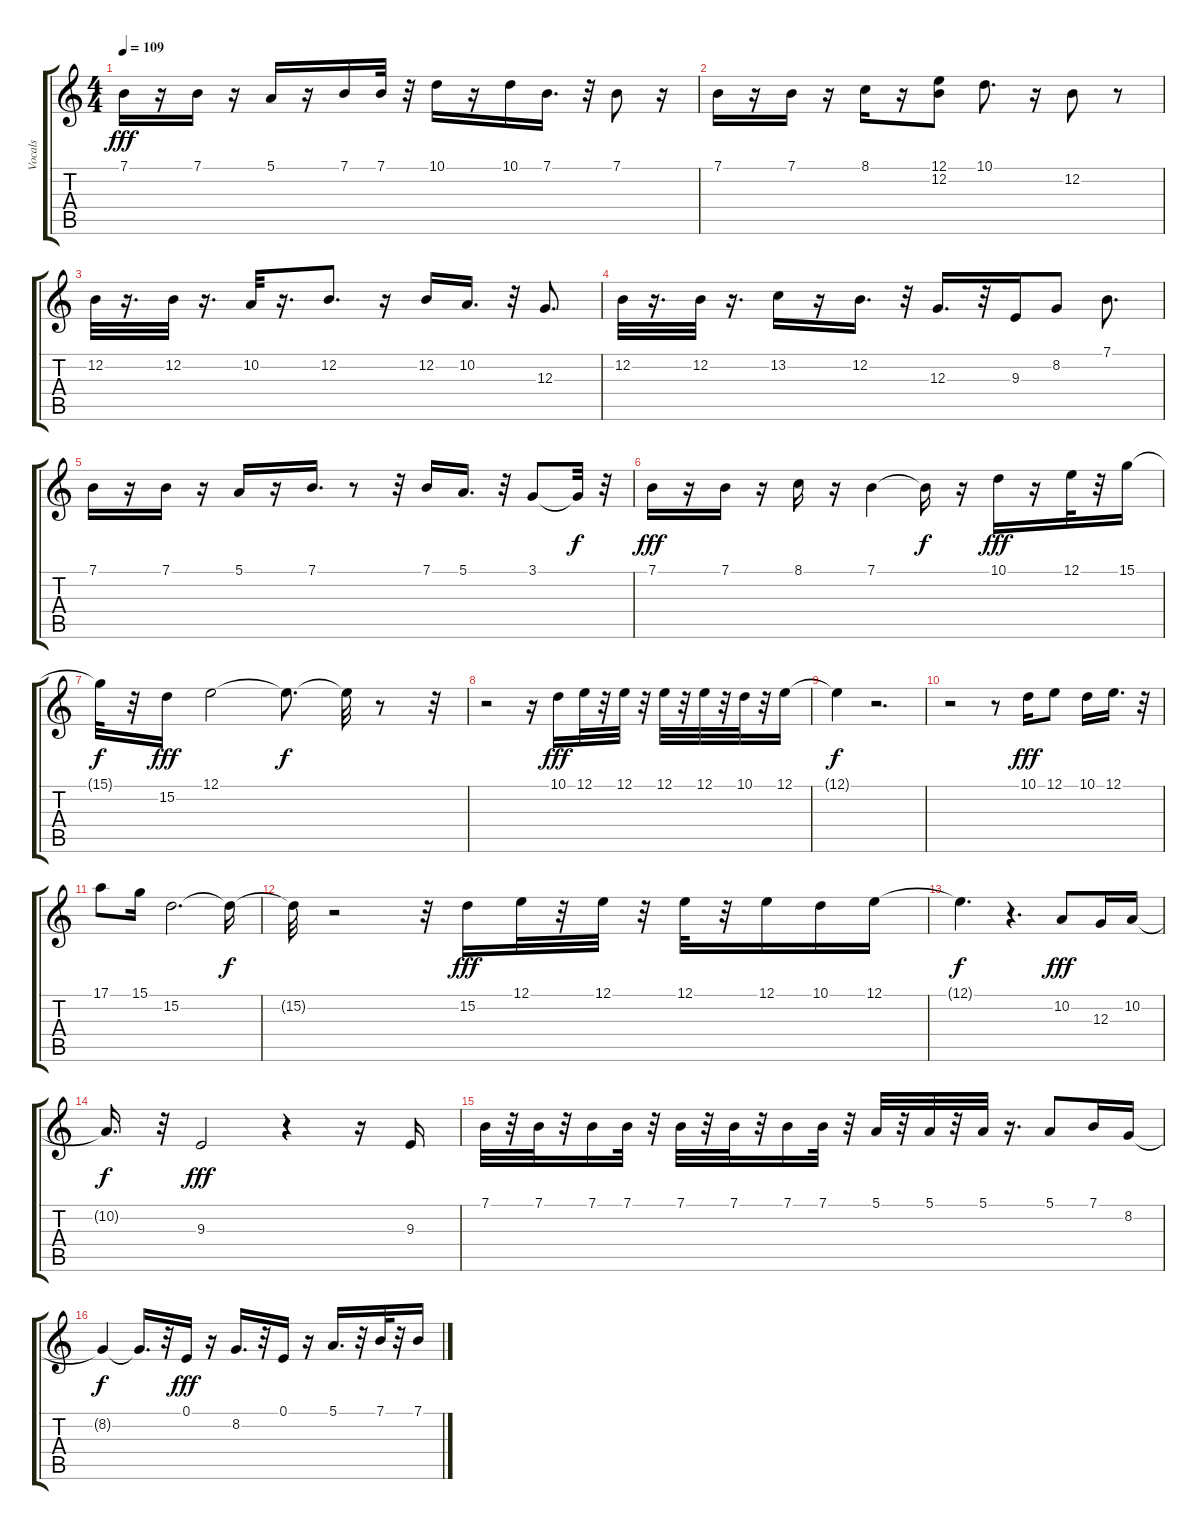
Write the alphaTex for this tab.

\track ("Vocals" "Vocals") {instrument voiceoohs}
\staff {score tabs}
\tuning (E4 B3 G3 D3 A2 E2) {hide}
\ts (4 4)
\tempo 109
\clef g2
\ks c
7.1.16{dy fff} r.16 7.1.16 r.16 5.1.16 r.16 7.1.16 7.1.32 r.32 10.1.16 r.16 10.1.16 7.1.16{d} r.32 7.1.8 r.16 |
7.1.16 r.16 7.1.16 r.16 8.1.16 r.16 (12.1 12.2).8 10.1.8{d} r.16 12.2.8 r.8 |
12.2.32 r.16{d} 12.2.32 r.16{d} 10.2.32 r.16{d} 12.2.8{d} r.16 12.2.16 10.2.16{d} r.32 12.3.8{d} |
12.2.32 r.16{d} 12.2.32 r.16{d} 13.2.16 r.16 12.2.16{d} r.32 12.3.16{d} r.32 9.3.16 8.2.8 7.1.8{d} |
7.1.16 r.16 7.1.16 r.16 5.1.16 r.16 7.1.16{d} r.8 r.32 7.1.16 5.1.16{d} r.32 3.1.8 3.1{t}.32{dy f} r.32 |
7.1.16{dy fff} r.16 7.1.16 r.16 8.1.16 r.16 7.1.4 7.1{t}.16{dy f} r.16 10.1.16{dy fff} r.16 12.1.32 r.32 15.1.16 |
15.1{t}.32{dy f} r.32 15.2.16{dy fff} 12.1.2 12.1{t}.8{d dy f} 12.1{t}.32 r.8 r.32 |
r.2 r.16 10.1.16{dy fff} 12.1.32 r.32 12.1.32 r.32 12.1.32 r.32 12.1.32 r.32 10.1.32 r.32 12.1.16 |
12.1{t}.4{dy f} r.2{d} |
r.2 r.8 10.1.16{dy fff} 12.1.8 10.1.16 12.1.16{d} r.32 |
17.1.8 15.1.16 15.2.2{d} 15.2{t}.16{dy f} |
15.2{t}.32 r.2 r.32 15.2.16{dy fff} 12.1.32 r.32 12.1.32 r.32 12.1.32 r.32 12.1.16 10.1.16 12.1.16 |
12.1{t}.4{d dy f} r.4{d} 10.2.8{dy fff} 12.3.16 10.2.16 |
10.2{t}.16{d dy f} r.32 9.3.2{dy fff} r.4 r.16 9.3.16 |
7.1.32 r.32 7.1.32 r.32 7.1.16 7.1.32 r.32 7.1.32 r.32 7.1.32 r.32 7.1.16 7.1.32 r.32 5.1.32 r.32 5.1.32 r.32 5.1.32 r.16{d} 5.1.8 7.1.16 8.2.16 |
8.2{t}.4{dy f} 8.2{t}.16{d} r.32 0.1.16{dy fff} r.16 8.2.16{d} r.32 0.1.16 r.16 5.1.16{d} r.32 7.1.32 r.32 7.1.16
